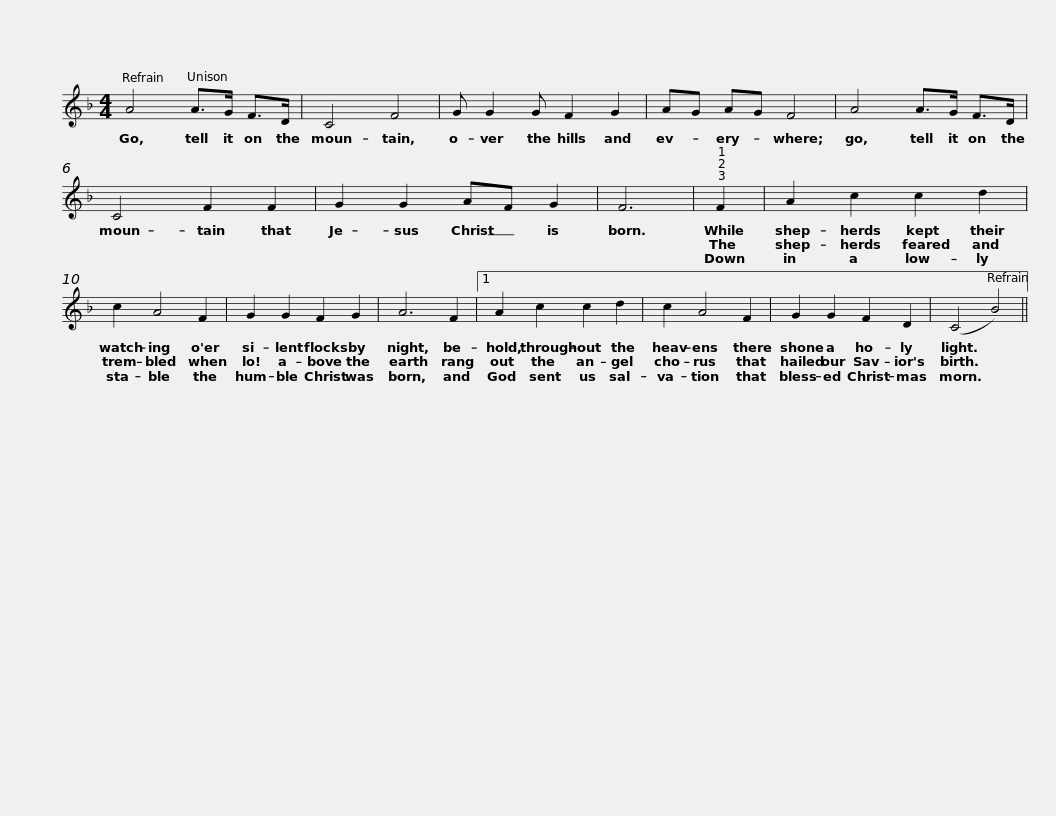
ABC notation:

X:1
L:1/8
M:4/4
I:linebreak $
K:F
V:1 treble
V:1
 A4 A>G F>D | C4 F4 | G G2 G F2 G2 | AG AG F4 |$ A4 A>G F>D | %5
 C4 F2 F2 | G2 G2 AF G2 | F6 |$ F2 | A2 c2 c2 d2 | %10
 c2 A4 F2 | G2 G2 F2 G2 | A6 F2 |1$ A2 c2 c2 d2 | c2 A4 F2 | %15
 G2 G2 F2 D2 | (C4 B4) || %17
